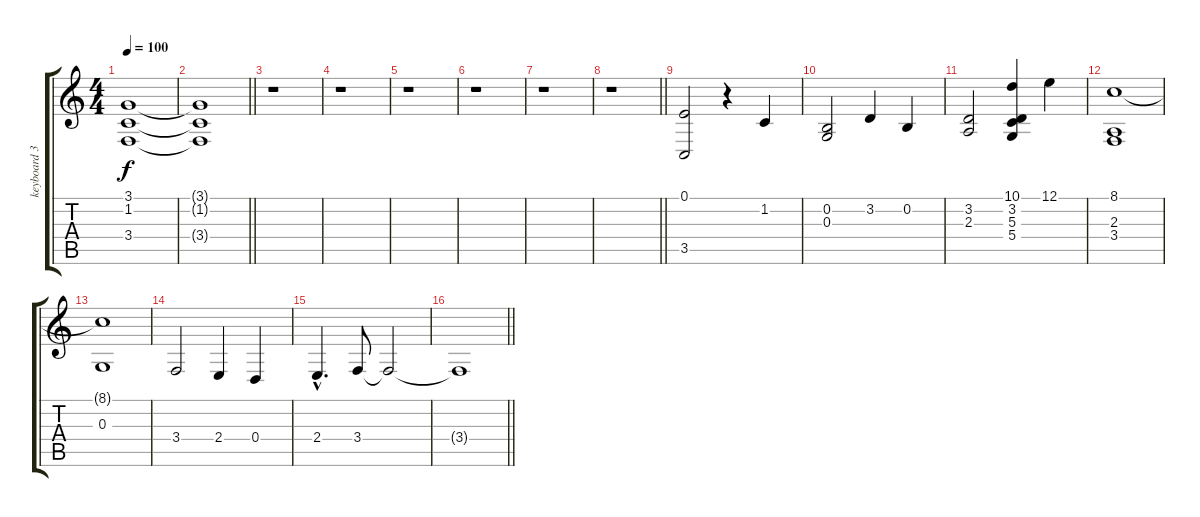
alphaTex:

\track ("keyboard 3" "keyboard 3") {instrument pad1newage}
\staff {score tabs}
\tuning (E4 B3 G3 D3 A2 E2) {hide}
\ts (4 4)
\tempo 100
\clef g2
\ks c
(3.1 1.2{t} 3.4).1{dy f} |
\barLineRight lightlight
(3.1{t} 1.2{t} 3.4{t}).1 |
r.1 |
r.1 |
r.1 |
r.1 |
r.1 |
\barLineRight lightlight
r.1 |
(0.1 3.5).2 r.4 1.2.4 |
(0.2 0.3).2 3.2.4 0.2.4 |
(3.2 2.3).2 (10.1 3.2 5.3 5.4).4 12.1.4 |
(8.1 2.3 3.4).1 |
(8.1{t} 0.3).1 |
3.4.2 2.4.4 0.4.4 |
2.4{hac}.4{d} 3.4.8 3.4{t}.2 |
\barLineRight lightlight
3.4{t}.1
